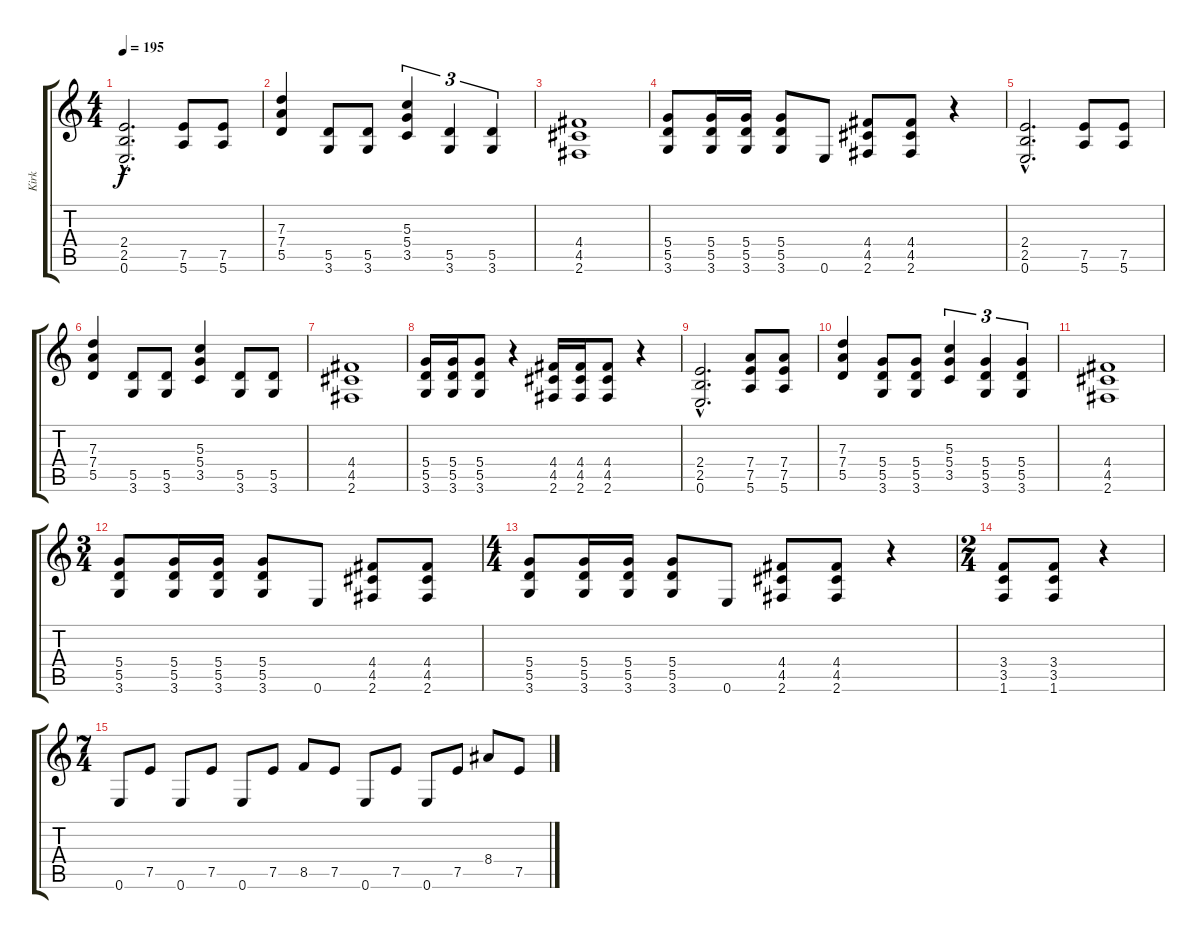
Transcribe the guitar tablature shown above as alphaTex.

\track ("Kirk" "Kirk") {instrument distortionguitar}
\staff {score tabs}
\tuning (E4 B3 G3 D3 A2 E2) {hide}
\ts (4 4)
\tempo 195
\clef g2
\ks c
(2.4{hac} 2.5{hac} 0.6{hac}).2{d dy f} (7.5 5.6).8 (7.5 5.6).8 |
(7.3 7.4 5.5).4 (5.5 3.6).8 (5.5 3.6).8 (5.3 5.4 3.5).4{tu (3 2)} (5.5 3.6).4{tu (3 2)} (5.5 3.6).4{tu (3 2)} |
(4.4 4.5 2.6).1 |
(5.4 5.5 3.6).8 (5.4 5.5 3.6).16 (5.4 5.5 3.6).16 (5.4 5.5 3.6).8 0.6.8 (4.4 4.5 2.6).8 (4.4 4.5 2.6).8 r.4 |
(2.4{hac} 2.5{hac} 0.6{hac}).2{d} (7.5 5.6).8 (7.5 5.6).8 |
(7.3 7.4 5.5).4 (5.5 3.6).8 (5.5 3.6).8 (5.3 5.4 3.5).4 (5.5 3.6).8 (5.5 3.6).8 |
(4.4 4.5 2.6).1 |
(5.4 5.5 3.6).16 (5.4 5.5 3.6).16 (5.4 5.5 3.6).8 r.4 (4.4 4.5 2.6).16 (4.4 4.5 2.6).16 (4.4 4.5 2.6).8 r.4 |
(2.4{hac} 2.5{hac} 0.6{hac}).2{d} (7.4 7.5 5.6).8 (7.4 7.5 5.6).8 |
(7.3 7.4 5.5).4 (5.4 5.5 3.6).8 (5.4 5.5 3.6).8 (5.3 5.4 3.5).4{tu (3 2)} (5.4 5.5 3.6).4{tu (3 2)} (5.4 5.5 3.6).4{tu (3 2)} |
(4.4 4.5 2.6).1 |
\ts (3 4)
(5.4 5.5 3.6).8 (5.4 5.5 3.6).16 (5.4 5.5 3.6).16 (5.4 5.5 3.6).8 0.6.8 (4.4 4.5 2.6).8 (4.4 4.5 2.6).8 |
\ts (4 4)
(5.4 5.5 3.6).8 (5.4 5.5 3.6).16 (5.4 5.5 3.6).16 (5.4 5.5 3.6).8 0.6.8 (4.4 4.5 2.6).8 (4.4 4.5 2.6).8 r.4 |
\ts (2 4)
(3.4 3.5 1.6).8 (3.4 3.5 1.6).8 r.4 |
\ts (7 4)
0.6.8 7.5.8 0.6.8 7.5.8 0.6.8 7.5.8 8.5.8 7.5.8 0.6.8 7.5.8 0.6.8 7.5.8 8.4.8 7.5.8
